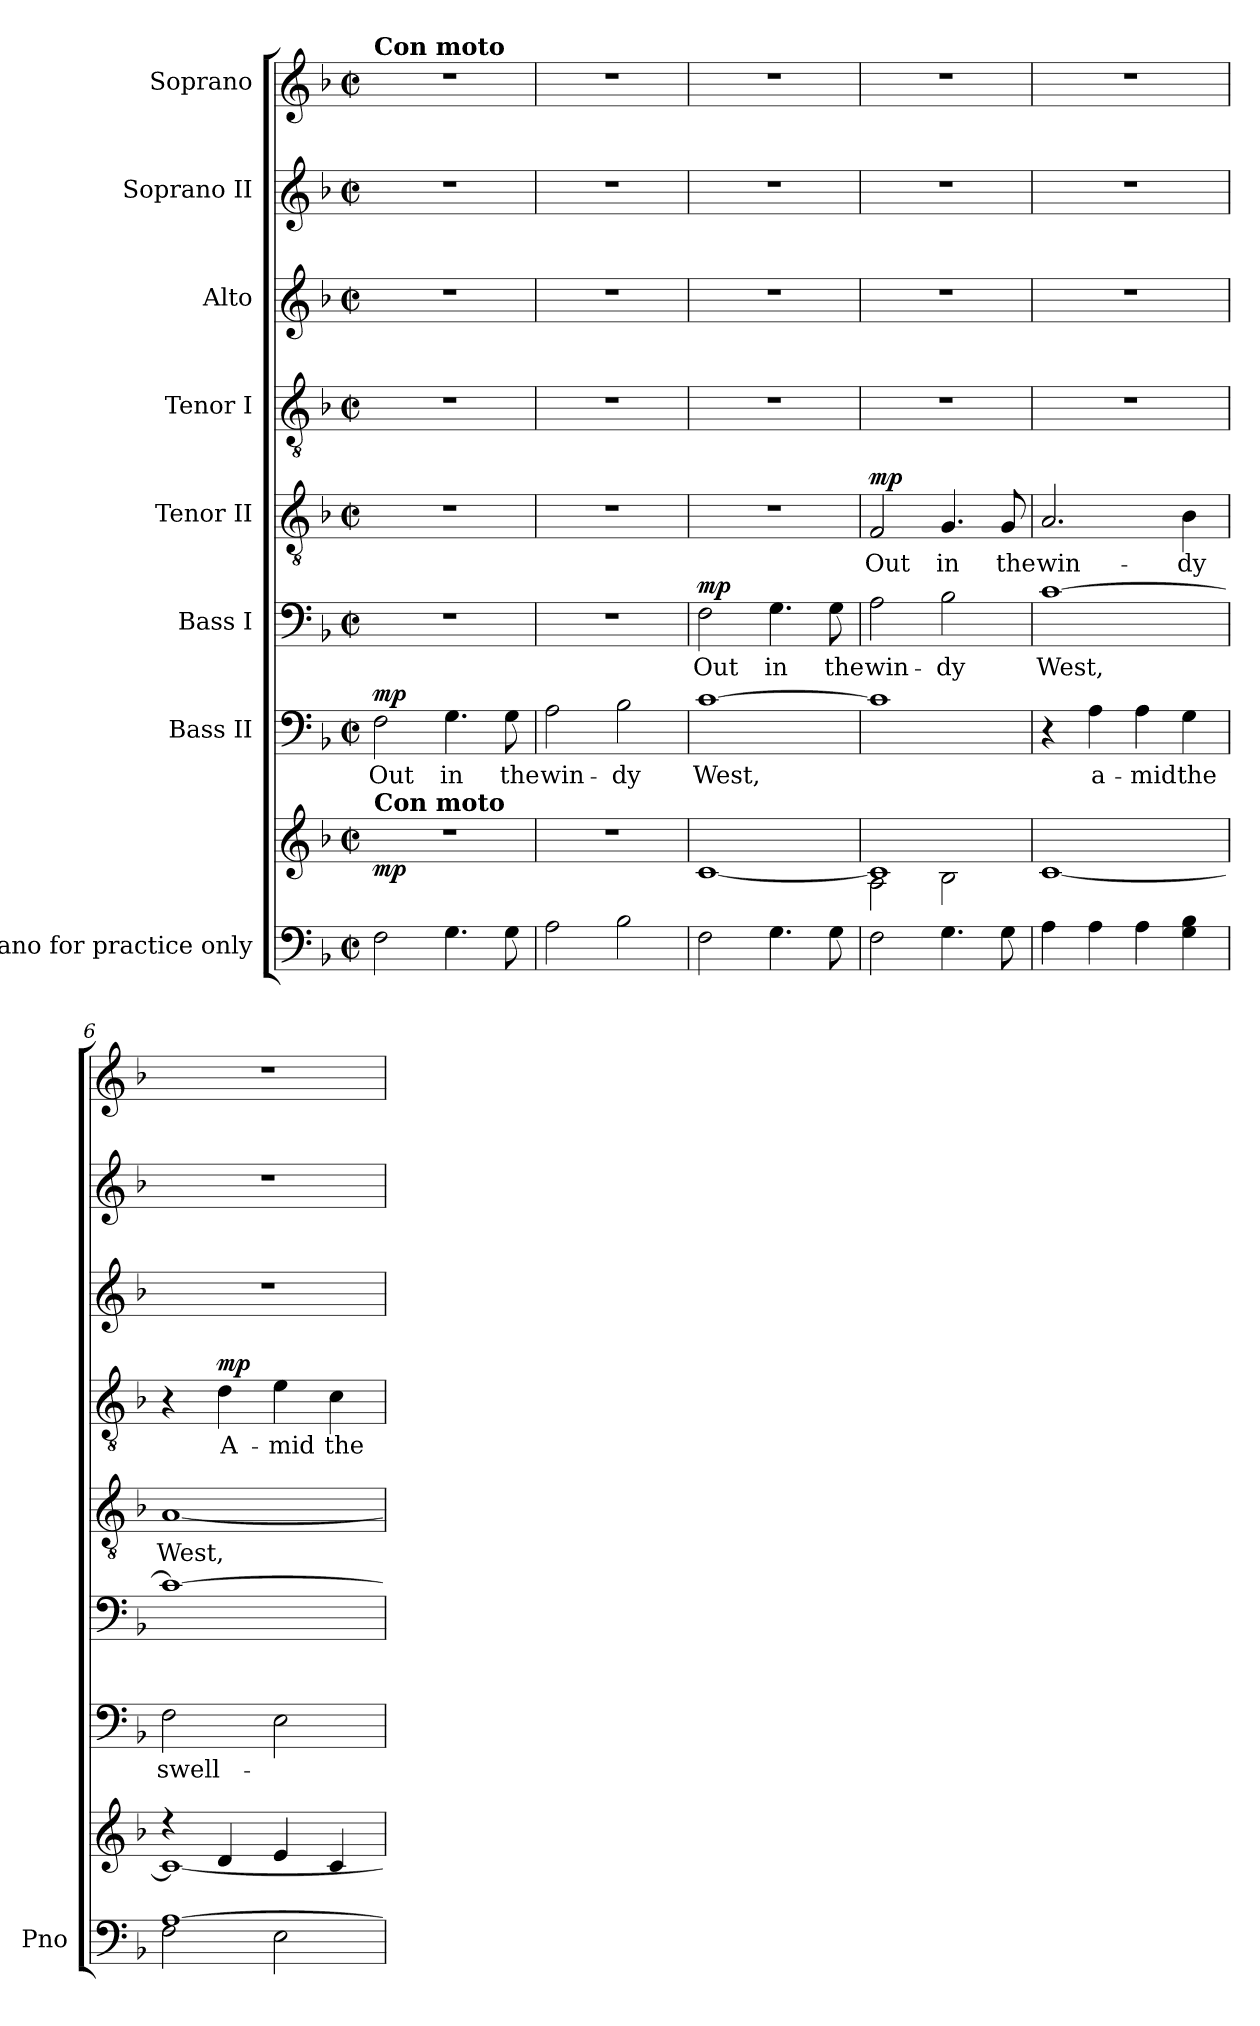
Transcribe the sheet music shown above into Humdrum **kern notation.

**kern	**kern	**dynam	**kern	**text	**dynam	**kern	**text	**dynam	**kern	**text	**dynam	**kern	**text	**dynam	**kern	**kern	**kern
*part8	*part8	*part8	*part7	*part7	*part7	*part6	*part6	*part6	*part5	*part5	*part5	*part4	*part4	*part4	*part3	*part2	*part1
*staff9	*staff8	*staff8/9	*staff7	*staff7	*staff7	*staff6	*staff6	*staff6	*staff5	*staff5	*staff5	*staff4	*staff4	*staff4	*staff3	*staff2	*staff1
*I"Piano for practice only	*	*	*I"Bass II	*	*	*I"Bass I	*	*	*I"Tenor II	*	*	*I"Tenor I	*	*	*I"Alto	*I"Soprano II	*I"Soprano
*I'Pno	*	*	*	*	*	*	*	*	*	*	*	*	*	*	*	*	*
*clefF4	*clefG2	*	*clefF4	*	*	*clefF4	*	*	*clefGv2	*	*	*clefGv2	*	*	*clefG2	*clefG2	*clefG2
*k[b-]	*k[b-]	*	*k[b-]	*	*	*k[b-]	*	*	*k[b-]	*	*	*k[b-]	*	*	*k[b-]	*k[b-]	*k[b-]
*M2/2	*M2/2	*	*M2/2	*	*	*M2/2	*	*	*M2/2	*	*	*M2/2	*	*	*M2/2	*M2/2	*M2/2
*met(c|)	*met(c|)	*	*met(c|)	*	*	*met(c|)	*	*	*met(c|)	*	*	*met(c|)	*	*	*met(c|)	*met(c|)	*met(c|)
=1	=1	=1	=1	=1	=1	=1	=1	=1	=1	=1	=1	=1	=1	=1	=1	=1	=1
!	!	!	!	!	!	!	!	!	!	!	!	!	!	!	!	!	!LO:TX:a:B:t=Con moto
!	!LO:TX:a:B:t=Con moto	!	!	!	!	!	!	!	!	!	!	!	!	!	!	!	!
!	!	!LO:DY:b	!	!LO:LY:b	!LO:DY:a	!	!	!	!	!	!	!	!	!	!	!	!
2F\	1r	mp	2F\	Out	mp	1r	.	.	1r	.	.	1r	.	.	1r	1r	1r
!	!	!	!	!LO:LY:b	!	!	!	!	!	!	!	!	!	!	!	!	!
4.G\	.	.	4.G\	in	.	.	.	.	.	.	.	.	.	.	.	.	.
!	!	!	!	!LO:LY:b	!	!	!	!	!	!	!	!	!	!	!	!	!
8G\	.	.	8G\	the	.	.	.	.	.	.	.	.	.	.	.	.	.
=2	=2	=2	=2	=2	=2	=2	=2	=2	=2	=2	=2	=2	=2	=2	=2	=2	=2
!	!	!	!	!LO:LY:b	!	!	!	!	!	!	!	!	!	!	!	!	!
2A\	1r	.	2A\	win-	.	1r	.	.	1r	.	.	1r	.	.	1r	1r	1r
!	!	!	!	!LO:LY:b	!	!	!	!	!	!	!	!	!	!	!	!	!
2B-\	.	.	2B-\	-dy	.	.	.	.	.	.	.	.	.	.	.	.	.
=3	=3	=3	=3	=3	=3	=3	=3	=3	=3	=3	=3	=3	=3	=3	=3	=3	=3
!	!	!	!	!LO:LY:b	!	!	!LO:LY:b	!LO:DY:a	!	!	!	!	!	!	!	!	!
2F\	[1c	.	[1c	West,	.	2F\	Out	mp	1r	.	.	1r	.	.	1r	1r	1r
!	!	!	!	!	!	!	!LO:LY:b	!	!	!	!	!	!	!	!	!	!
4.G\	.	.	.	.	.	4.G\	in	.	.	.	.	.	.	.	.	.	.
!	!	!	!	!	!	!	!LO:LY:b	!	!	!	!	!	!	!	!	!	!
8G\	.	.	.	.	.	8G\	the	.	.	.	.	.	.	.	.	.	.
=4	=4	=4	=4	=4	=4	=4	=4	=4	=4	=4	=4	=4	=4	=4	=4	=4	=4
*	*^	*	*	*	*	*	*	*	*	*	*	*	*	*	*	*	*
!	!	!	!	!	!	!	!	!LO:LY:b	!	!	!LO:LY:b	!LO:DY:a	!	!	!	!	!	!
2F\	1c]	2A\	.	1c]	.	.	2A\	win-	.	2F/	Out	mp	1r	.	.	1r	1r	1r
!	!	!	!	!	!	!	!	!LO:LY:b	!	!	!LO:LY:b	!	!	!	!	!	!	!
4.G\	.	2B-\	.	.	.	.	2B-\	-dy	.	4.G/	in	.	.	.	.	.	.	.
!	!	!	!	!	!	!	!	!	!	!	!LO:LY:b	!	!	!	!	!	!	!
8G\	.	.	.	.	.	.	.	.	.	8G/	the	.	.	.	.	.	.	.
*	*v	*v	*	*	*	*	*	*	*	*	*	*	*	*	*	*	*	*
=5	=5	=5	=5	=5	=5	=5	=5	=5	=5	=5	=5	=5	=5	=5	=5	=5	=5
!	!	!	!	!	!	!	!LO:LY:b	!	!	!LO:LY:b	!	!	!	!	!	!	!
4A\	[1c	.	4r	.	.	[1c	West,	.	2.A/	win-	.	1r	.	.	1r	1r	1r
!	!	!	!	!LO:LY:b	!	!	!	!	!	!	!	!	!	!	!	!	!
4A\	.	.	4A\	a-	.	.	.	.	.	.	.	.	.	.	.	.	.
!	!	!	!	!LO:LY:b	!	!	!	!	!	!	!	!	!	!	!	!	!
4A\	.	.	4A\	-mid	.	.	.	.	.	.	.	.	.	.	.	.	.
!	!	!	!	!LO:LY:b	!	!	!	!	!	!LO:LY:b	!	!	!	!	!	!	!
4G\ 4B-\	.	.	4G\	the	.	.	.	.	4B-\	-dy	.	.	.	.	.	.	.
!!LO:LB:g=z
=6	=6	=6	=6	=6	=6	=6	=6	=6	=6	=6	=6	=6	=6	=6	=6	=6	=6
*^	*^	*	*	*	*	*	*	*	*	*	*	*	*	*	*	*	*
!	!	!	!	!	!	!LO:LY:b	!	!	!	!	!	!LO:LY:b	!	!	!	!	!	!	!
[1A	2F\	4r	1c_	.	2F\	swell-	.	1c_	.	.	[1A	West,	.	4r	.	.	1r	1r	1r
!	!	!	!	!	!	!	!	!	!	!	!	!	!	!	!LO:LY:b	!LO:DY:a	!	!	!
.	.	4d/	.	.	.	.	.	.	.	.	.	.	.	4d\	A-	mp	.	.	.
!	!	!	!	!	!	!	!	!	!	!	!	!	!	!	!LO:LY:b	!	!	!	!
.	2E\	4e/	.	.	2E\	.	.	.	.	.	.	.	.	4e\	-mid	.	.	.	.
!	!	!	!	!	!	!	!	!	!	!	!	!	!	!	!LO:LY:b	!	!	!	!
.	.	4c/	.	.	.	.	.	.	.	.	.	.	.	4c\	the	.	.	.	.
*v	*v	*	*	*	*	*	*	*	*	*	*	*	*	*	*	*	*	*	*
*	*v	*v	*	*	*	*	*	*	*	*	*	*	*	*	*	*	*	*
=	=	=	=	=	=	=	=	=	=	=	=	=	=	=	=	=	=
*-	*-	*-	*-	*-	*-	*-	*-	*-	*-	*-	*-	*-	*-	*-	*-	*-	*-
